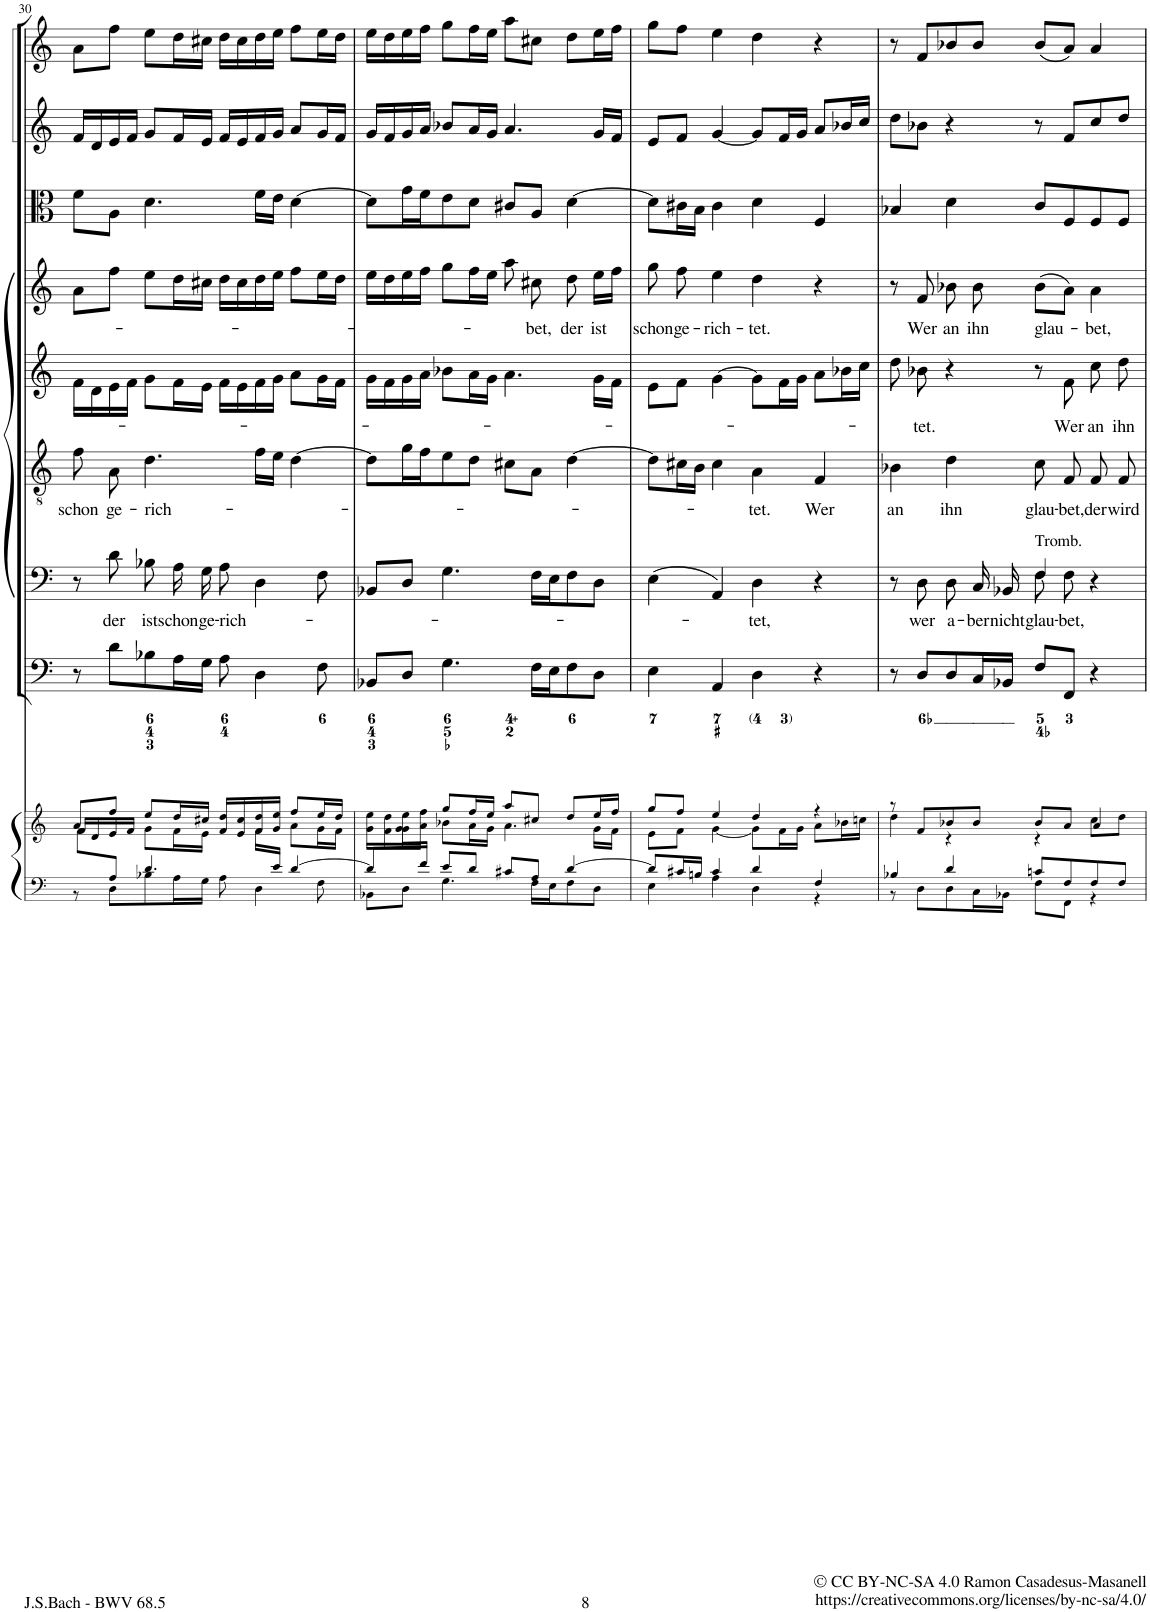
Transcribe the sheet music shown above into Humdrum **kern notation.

**kern	**kern	**kern	**kern	**text	**kern	**text	**kern	**text	**kern	**text	**kern	**kern	**kern
*part9	*part9	*part8	*part7	*part7	*part6	*part6	*part5	*part5	*part4	*part4	*part3	*part2	*part1
*staff10	*staff9	*staff8	*staff7	*staff7	*staff6	*staff6	*staff5	*staff5	*staff4	*staff4	*staff3	*staff2	*staff1
*I"Piano reduction	*	*I"Continuo	*I"Basso. Trombone III. col Basso.	*	*I"Tenore. Trombone II. col Tenore.	*	*I"Alto	*	*I"Soprano	*	*I"Taille Viola	*I"Oboe II. Violino II.	*I"Oboe I. Violino I.
*I'Pno	*	*	*	*	*	*	*	*	*	*	*	*I'Ob	*I'Ob
!!LO:PB:g=z
*clefF4	*clefG2	*clefF4	*clefF4	*	*clefGv2	*	*clefG2	*	*clefG2	*	*clefC3	*clefG2	*clefG2
*k[]	*k[]	*k[]	*k[]	*	*k[]	*	*k[]	*	*k[]	*	*k[]	*k[]	*k[]
*M4/4	*M4/4	*M4/4	*M4/4	*	*M4/4	*	*M4/4	*	*M4/4	*	*M4/4	*M4/4	*M4/4
*met(c)	*met(c)	*met(c)	*met(c)	*	*met(c)	*	*met(c)	*	*met(c)	*	*met(c)	*met(c)	*met(c)
=30	=30	=30	=30	=30	=30	=30	=30	=30	=30	=30	=30	=30	=30
*^	*^	*	*	*	*	*	*	*	*	*	*	*	*
*	*^	*	*^	*	*	*	*	*	*	*	*	*	*	*	*
!	!	!	!	!	!	!	!	!	!	!LO:LY:b	!	!	!	!	!	!	!
8.ryy	8ryy	8r	8a/L	16f/LL	8f\L	8r	8r	.	8f\	schon	16f\LL	.	8a\L	.	8f\L	16f/LL	8a\L
.	.	.	.	16d/	.	.	.	.	.	.	16d\	.	.	.	.	16d/	.
!	!	!	!	!	!	!	!	!LO:LY:b	!	!LO:LY:b	!	!	!	!	!	!	!
.	8A/J	8D\L	8ff/J	16e/	2..ryy	8d\L	8d\	der	8A\	ge-	16e\	.	8ff\J	.	8A\J	16e/	8ff\J
.	.	.	.	16f/JJ	.	.	.	.	.	.	16f\JJ	.	.	.	.	16f/JJ	.
!	!	!	!	!	!	!	!	!LO:LY:b	!	!LO:LY:b	!	!	!	!	!	!	!
.	4.d/	8B-X\	8ee/L	8g\L	.	8B-X\	8B-X\	ist	4.d\	-rich-	8g\L	.	8ee\L	.	4.d\	8g/L	8ee\L
!	!	!	!	!	!	!	!	!LO:LY:b	!	!	!	!	!	!	!	!	!
.	.	16A\L	16dd/L	16f\L	.	16A\L	16A\	schon	.	.	16f\L	.	16dd\L	.	.	16f/L	16dd\L
!	!	!	!	!	!	!	!	!LO:LY:b	!	!	!	!	!	!	!	!	!
.	.	16G\JJ	16cc#X/JJ	16e\JJ	.	16G\JJ	16G\	ge-	.	.	16e\JJ	.	16cc#X\JJ	.	.	16e/JJ	16cc#X\JJ
!	!	!	!	!	!	!	!	!LO:LY:b	!	!	!	!	!	!	!	!	!
.	.	8A\	16f/ 16dd/LL	8ryy	.	8A\	8A\	-rich-	.	.	16f\LL	.	16dd\LL	.	.	16f/LL	16dd\LL
.	.	.	16e/ 16cc#/	.	.	.	.	.	.	.	16e\	.	16cc#\	.	.	16e/	16cc#\
.	8ryy	4D\	16f/ 16dd/	16f\LL	.	4D\	4D\	.	16f\LL	.	16f\	.	16dd\	.	16f\LL	16f/	16dd\
16e/JJ	.	.	16g/ 16ee/JJ	16ryy	.	.	.	.	16e\JJ	.	16g\JJ	.	16ee\JJ	.	16e\JJ	16g/JJ	16ee\JJ
4ryy	[4d/	.	8ff/L	8a\L	.	.	.	.	[4d\	.	8a\L	.	8ff\L	.	[4d\	8a/L	8ff\L
.	.	8F\	16ee/L	16g\L	.	8F\	8F\	.	.	.	16g\L	.	16ee\L	.	.	16g/L	16ee\L
.	.	.	16dd/JJ	16f\JJ	.	.	.	.	.	.	16f\JJ	.	16dd\JJ	.	.	16f/JJ	16dd\JJ
*	*v	*v	*	*	*	*	*	*	*	*	*	*	*	*	*	*	*
=31	=31	=31	=31	=31	=31	=31	=31	=31	=31	=31	=31	=31	=31	=31	=31	=31
8d/L]	8BB-X\L	16g\ 16ee\LL	4ryy	8ryy	8BB-X/L	8BB-X/L	.	8d\L]	.	16g\LL	.	16ee\LL	.	8d\L]	16g/LL	16ee\LL
.	.	16f\ 16dd\	.	.	.	.	.	.	.	16f\	.	16dd\	.	.	16f/	16dd\
16ryy	8D\J	16g\ 16ee\	.	16g\L	8D/J	8D/J	.	16g\L	.	16g\	.	16ee\	.	16g\L	16g/	16ee\
16f/JJ	.	16a\ 16ff\JJ	.	2ryy	.	.	.	16f\J	.	16a\JJ	.	16ff\JJ	.	16f\J	16a/JJ	16ff\JJ
8e/L	4.G\	8gg/L	8b-X\L	.	4.G\	4.G\	.	8e\	.	8b-X\L	.	8gg\L	.	8e\	8b-X/L	8gg\L
8d/J	.	16ff/L	16a\L	.	.	.	.	8d\J	.	16a\L	.	16ff\L	.	8d\J	16a/L	16ff\L
.	.	16ee/JJ	16g\JJ	.	.	.	.	.	.	16g\JJ	.	16ee\JJ	.	.	16g/JJ	16ee\JJ
8c#X/L	.	8aa/L	4.a\	.	.	.	.	8c#X\L	.	4.a\	.	8aa\	.	8c#X/L	4.a/	8aa\L
!	!	!	!	!	!	!	!	!	!	!	!	!	!LO:LY:b	!	!	!
8A/J	16F\LL	8cc#X/J	.	.	16F\LL	16F\LL	.	8A\J	.	.	.	8cc#X\	bet,	8A/J	.	8cc#X\J
.	16E\J	.	.	4ryy	16E\J	16E\J	.	.	.	.	.	.	.	.	.	.
!	!	!	!	!	!	!	!	!	!	!	!	!	!LO:LY:b	!	!	!
[4d/	8F\	8dd/L	.	.	8F\	8F\	.	[4d\	.	.	.	8dd\	der	[4d\	.	8dd\L
!	!	!	!	!	!	!	!	!	!	!	!	!	!LO:LY:b	!	!	!
.	8D\J	16ee/L	16g\LL	.	8D\J	8D\J	.	.	.	16g\LL	.	16ee\LL	ist	.	16g/LL	16ee\L
.	.	16ff/JJ	16f\JJ	16ryy	.	.	.	.	.	16f\JJ	.	16ff\JJ	.	.	16f/JJ	16ff\JJ
=32	=32	=32	=32	=32	=32	=32	=32	=32	=32	=32	=32	=32	=32	=32	=32	=32
!	!	!	!	!	!	!	!	!	!	!	!	!	!LO:LY:b	!	!	!
*	*	*	*v	*v	*	*	*	*	*	*	*	*	*	*	*	*
8d/L]	4E\	8gg/L	8e\L	4E\	(4E\	.	8d\L]	.	8e\L	.	8gg\	schon	8d\L]	8e/L	8gg\L
!	!	!	!	!	!	!	!	!	!	!	!	!LO:LY:b	!	!	!
16c#X/L	.	8ff/J	8f\J	.	.	.	16c#X\L	.	8f\J	.	8ff\	ge-	16c#X\L	8f/J	8ff\J
16Bn/JJ	.	.	.	.	.	.	16B\JJ	.	.	.	.	.	16B\JJ	.	.
!	!	!	!	!	!	!	!	!	!	!	!	!LO:LY:b	!	!	!
4c#/	4A\	4ee/	[4g\	4AA/	4AA/)	.	4c#\	.	[4g\	.	4ee\	-rich-	4c#\	[4g/	4ee\
!	!	!	!	!	!	!LO:LY:b	!	!LO:LY:b	!	!	!	!LO:LY:b	!	!	!
4d/	4D\	4dd/	8g\L]	4D\	4D\	tet,	4A\	tet.	8g\L]	.	4dd\	-tet.	4d\	8g/L]	4dd\
.	.	.	16f\L	.	.	.	.	.	16f\L	.	.	.	.	16f/L	.
.	.	.	16g\JJ	.	.	.	.	.	16g\JJ	.	.	.	.	16g/JJ	.
!	!	!	!	!	!	!	!	!LO:LY:b	!	!	!	!	!	!	!
4F/	4r	4r	8a\L	4r	4r	.	4F/	Wer	8a\L	.	4r	.	4F/	8a/L	4r
.	.	.	16b-X\L	.	.	.	.	.	16b-X\L	.	.	.	.	16b-X/L	.
.	.	.	16ccn\JJ	.	.	.	.	.	16cc\JJ	.	.	.	.	16cc/JJ	.
=33	=33	=33	=33	=33	=33	=33	=33	=33	=33	=33	=33	=33	=33	=33	=33
*	*	*	*	*	*^	*	*	*	*	*	*	*	*	*	*
!	!	!	!	!	!	!	!	!	!LO:LY:b	!	!	!	!	!	!	!
4B-X/	8r	8r	4dd\	8r	8r	8ryy	.	4B-X\	an	8dd\	.	8r	.	4B-X/	8dd\L	8r
!	!	!	!	!	!	!	!LO:LY:b	!	!	!	!LO:LY:b	!	!LO:LY:b	!	!	!
.	8D\L	8f/L	.	8D/L	8D\	4ryy	wer	.	.	8b-X\	tet.	8f/	Wer	.	8b-X\J	8f/L
!	!	!	!	!	!	!	!LO:LY:b	!	!LO:LY:b	!	!	!	!LO:LY:b	!	!	!
4d/	8D\	8b-X/	4r	8D/	8D\	.	a-	4d\	ihn	4r	.	8b-X\	an	4d\	4r	8b-X/
!	!	!	!	!	!	!	!LO:LY:b	!	!	!	!	!	!LO:LY:b	!	!	!
.	16C\L	8b-/J	.	16C/L	16C/	8ryy	-ber	.	.	.	.	8b-\	ihn	.	.	8b-/J
!	!	!	!	!	!	!	!LO:LY:b	!	!	!	!	!	!	!	!	!
.	16BB-X\JJ	.	.	16BB-X/JJ	16BB-X/	.	nicht	.	.	.	.	.	.	.	.	.
!	!	!	!	!	!LO:TX:a:t=Tromb.	!	!	!	!	!	!	!	!	!	!	!
!	!	!	!	!	!	!	!LO:LY:b	!	!LO:LY:b	!	!	!	!LO:LY:b	!	!	!
8cn/L	8F\L	8b-/L	4r	8F/L	8F\	4F!/	glau-	8c\	glau-	8r	.	(8b-\L	glau-	8c/L	8r	(8b-/L
!	!	!	!	!	!	!	!LO:LY:b	!	!LO:LY:b	!	!LO:LY:b	!	!	!	!	!
8F/	8FF\J	8a/J	.	8FF/J	8F\	.	-bet,	8F/	-bet,	8f\	Wer	8a\J)	.	8F/	8f/L	8a/J)
!	!	!	!	!	!	!	!	!	!LO:LY:b	!	!LO:LY:b	!	!LO:LY:b	!	!	!
8F/	4r	4a/	8cc\L	4r	4r	4ryy	.	8F/	der	8cc\	an	4a\	-bet,	8F/	8cc/	4a/
!	!	!	!	!	!	!	!	!	!LO:LY:b	!	!LO:LY:b	!	!	!	!	!
8F/J	.	.	8dd\J	.	.	.	.	8F/	wird	8dd\	ihn	.	.	8F/J	8dd/J	.
*v	*v	*	*	*	*v	*v	*	*	*	*	*	*	*	*	*	*
*	*v	*v	*	*	*	*	*	*	*	*	*	*	*	*
=	=	=	=	=	=	=	=	=	=	=	=	=	=
*-	*-	*-	*-	*-	*-	*-	*-	*-	*-	*-	*-	*-	*-
